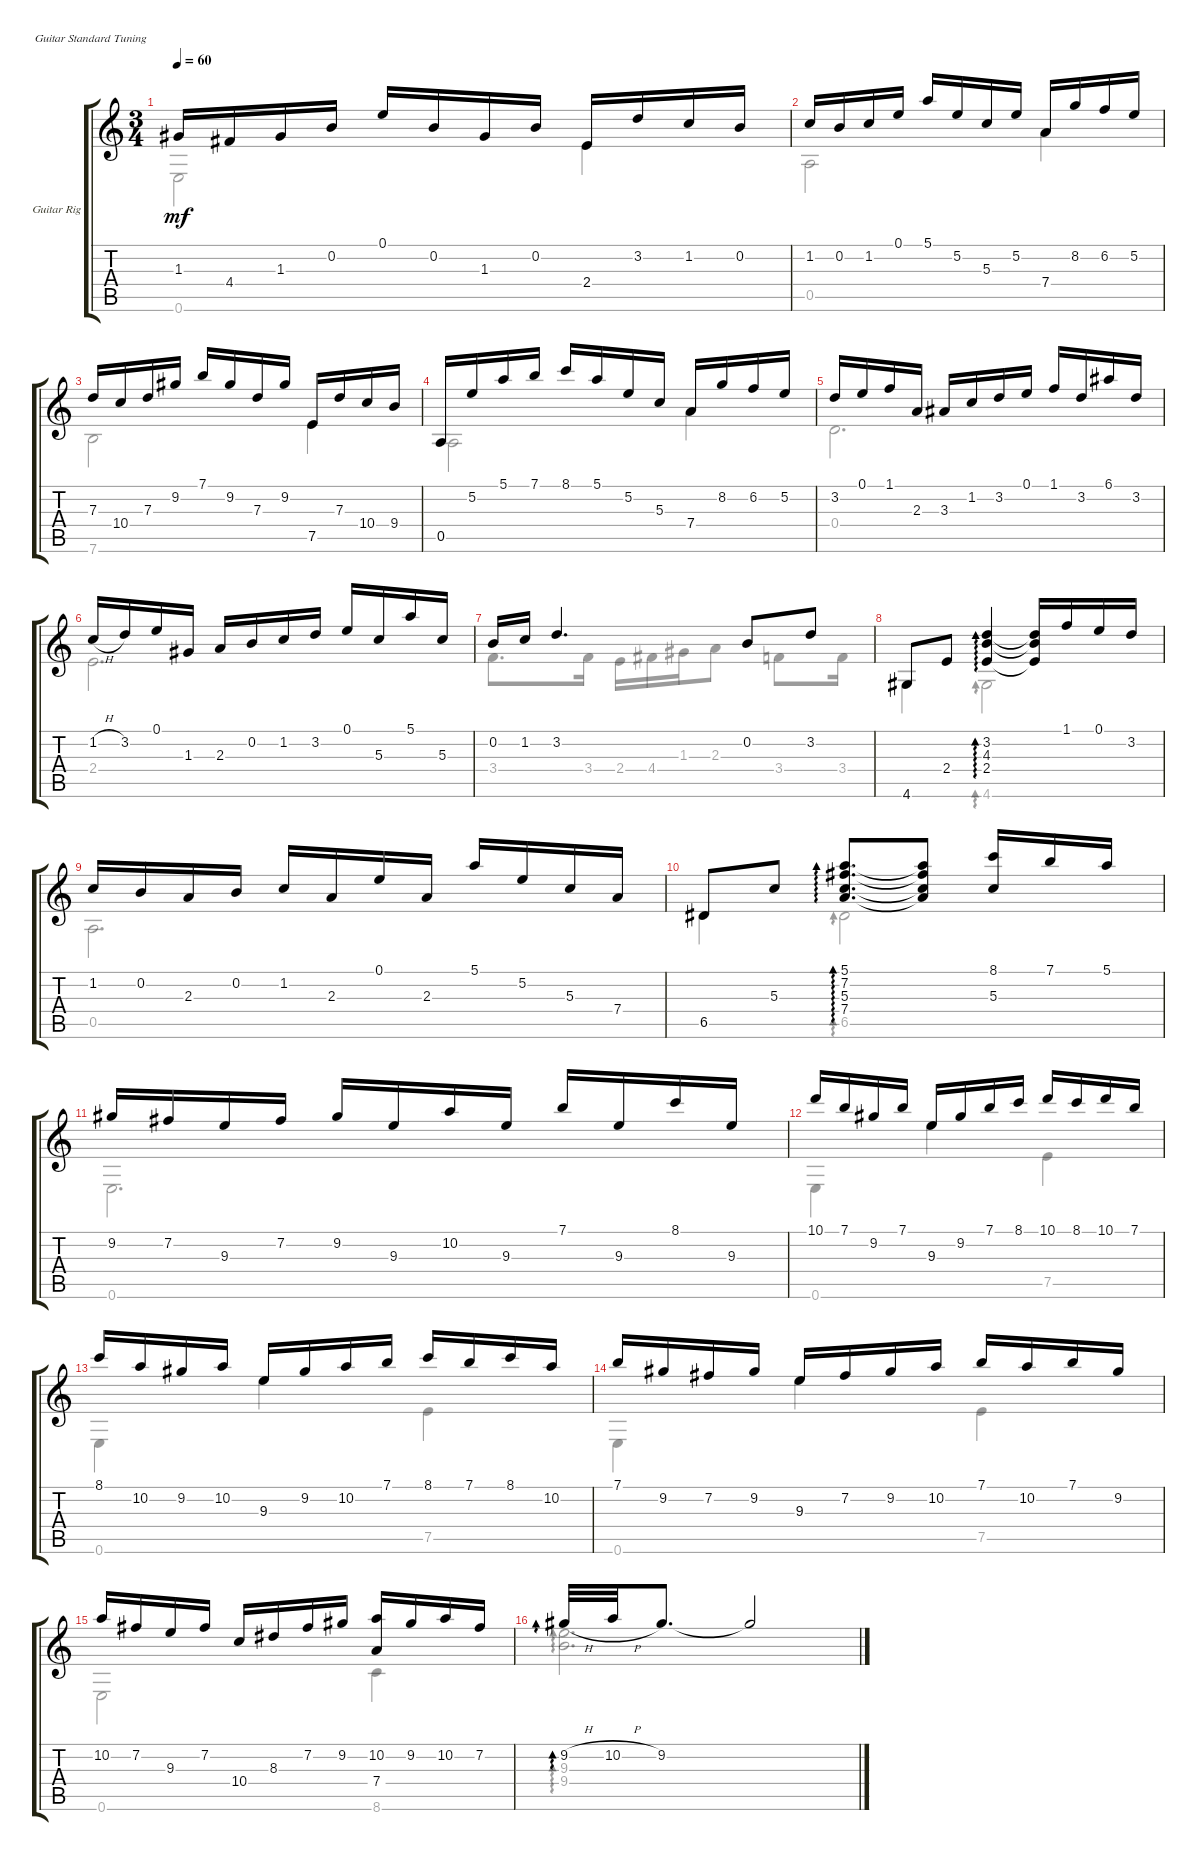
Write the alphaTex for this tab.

\bracketExtendMode groupsimilarinstruments
\firstSystemTrackNameOrientation horizontal
\otherSystemsTrackNameOrientation horizontal
\track ("Guitar Right" "Guitar Rig") {instrument acousticguitarnylon}
\staff {score tabs}
\tuning (E4 B3 G3 D3 A2 E2)
\voice
\ts (3 4)
\tempo 60
\clef g2
\ks c
1.3.16{dy mf} 4.4.16 1.3.16 0.2.16 0.1.16 0.2.16 1.3.16 0.2.16 2.4.16 3.2.16 1.2.16 0.2.16 |
1.2.16 0.2.16 1.2.16 0.1.16 5.1.16 5.2.16 5.3.16 5.2.16 7.4.16 8.2.16 6.2.16 5.2.16 |
7.3.16 10.4.16 7.3.16 9.2.16 7.1.16 9.2.16 7.3.16 9.2.16 7.5.16 7.3.16 10.4.16 9.4.16 |
0.5.16 5.2.16 5.1.16 7.1.16 8.1.16 5.1.16 5.2.16 5.3.16 7.4.16 8.2.16 6.2.16 5.2.16 |
3.2.16 0.1.16 1.1.16 2.3.16 3.3.16 1.2.16 3.2.16 0.1.16 1.1.16 3.2.16 6.1.16 3.2.16 |
1.2{h}.16 3.2.16 0.1.16 1.3.16 2.3.16 0.2.16 1.2.16 3.2.16 0.1.16 5.3.16 5.1.16 5.3.16 |
0.2.16 1.2.16 3.2.4{d} 0.2.8 3.2.8 |
4.6.8 2.4.8 (3.2 4.3 2.4).4{ad 0} (3.2{t} 4.3{t} 2.4{t}).16 1.1.16 0.1.16 3.2.16 |
1.2.16 0.2.16 2.3.16 0.2.16 1.2.16 2.3.16 0.1.16 2.3.16 5.1.16 5.2.16 5.3.16 7.4.16 |
6.5.8 5.3.8 (5.1 7.2 5.3 7.4).8{d ad 0} (5.1{t} 7.2{t} 5.3{t} 7.4{t}).8 (8.1 5.3).16 7.1.16 5.1.16 |
9.2.16 7.2.16 9.3.16 7.2.16 9.2.16 9.3.16 10.2.16 9.3.16 7.1.16 9.3.16 8.1.16 9.3.16 |
10.1.16 7.1.16 9.2.16 7.1.16 9.3.16 9.2.16 7.1.16 8.1.16 10.1.16 8.1.16 10.1.16 7.1.16 |
8.1.16 10.2.16 9.2.16 10.2.16 9.3.16 9.2.16 10.2.16 7.1.16 8.1.16 7.1.16 8.1.16 10.2.16 |
7.1.16 9.2.16 7.2.16 9.2.16 9.3.16 7.2.16 9.2.16 10.2.16 7.1.16 10.2.16 7.1.16 9.2.16 |
10.2.16 7.2.16 9.3.16 7.2.16 10.4.16 8.3.16 7.2.16 9.2.16 (10.2 7.4).16 9.2.16 10.2.16 7.2.16 |
9.2{h}.32{ad 0} 10.2{h}.32 9.2.8{d} 9.2{t}.2
\voice
\clef g2
\ottava regular
\simile none
\ks c
0.6.2{dy mf} 2.4.4 |
0.5.2 7.4.4 |
7.6.2 7.5.4 |
0.5.2 7.4.4 |
0.4.2{d} |
2.4.2{d} |
3.4.8{d} 3.4.16 2.4.16 4.4.16 1.3.16 2.3.8 3.4.8 3.4.16 |
4.6.4 4.6.2{ad 0} |
0.5.2{d} |
6.5.4 6.5.2{ad 0} |
0.6.2{d} |
0.6.4 9.3.4 7.5.4 |
0.6.4 9.3.4 7.5.4 |
0.6.4 9.3.4 7.5.4 |
0.6.2 8.6.4 |
(9.3 9.4).2{d ad 0}
